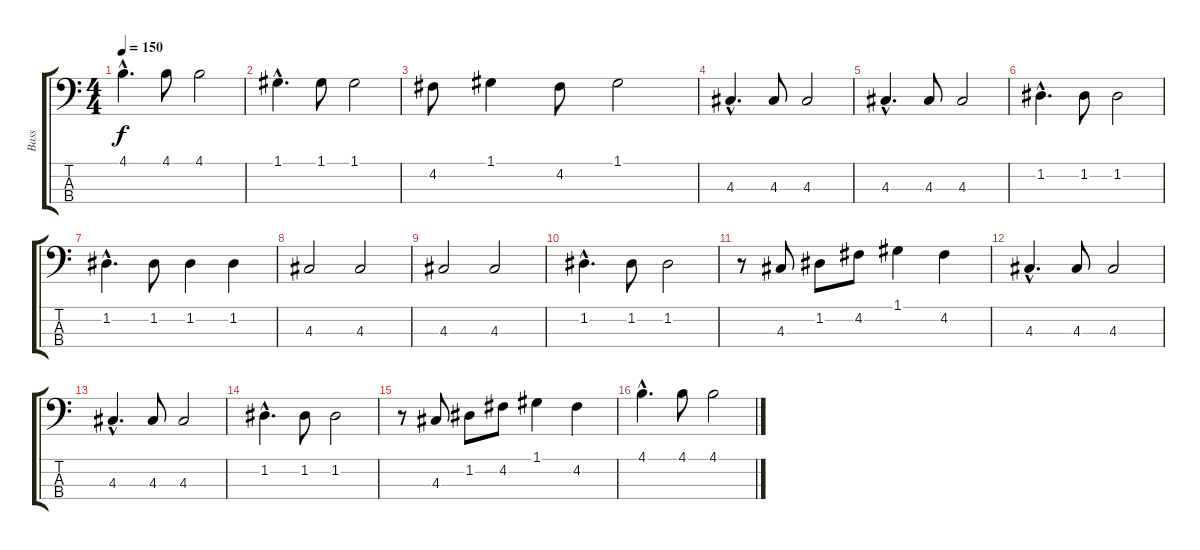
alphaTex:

\track ("Bass" "Bass") {instrument electricbassfinger}
\staff {score tabs}
\tuning (G2 D2 A1 E1) {hide}
\ts (4 4)
\tempo 150
\clef f4
\ks c
4.1{hac}.4{d dy f} 4.1.8 4.1.2 |
1.1{hac}.4{d} 1.1.8 1.1.2 |
4.2.8 1.1.4 4.2.8 1.1.2 |
4.3{hac}.4{d} 4.3.8 4.3.2 |
4.3{hac}.4{d} 4.3.8 4.3.2 |
1.2{hac}.4{d} 1.2.8 1.2.2 |
1.2{hac}.4{d} 1.2.8 1.2.4 1.2.4 |
4.3.2 4.3.2 |
4.3.2 4.3.2 |
1.2{hac}.4{d} 1.2.8 1.2.2 |
r.8 4.3.8 1.2.8 4.2.8 1.1.4 4.2.4 |
4.3{hac}.4{d} 4.3.8 4.3.2 |
4.3{hac}.4{d} 4.3.8 4.3.2 |
1.2{hac}.4{d} 1.2.8 1.2.2 |
r.8 4.3.8 1.2.8 4.2.8 1.1.4 4.2.4 |
4.1{hac}.4{d} 4.1.8 4.1.2
